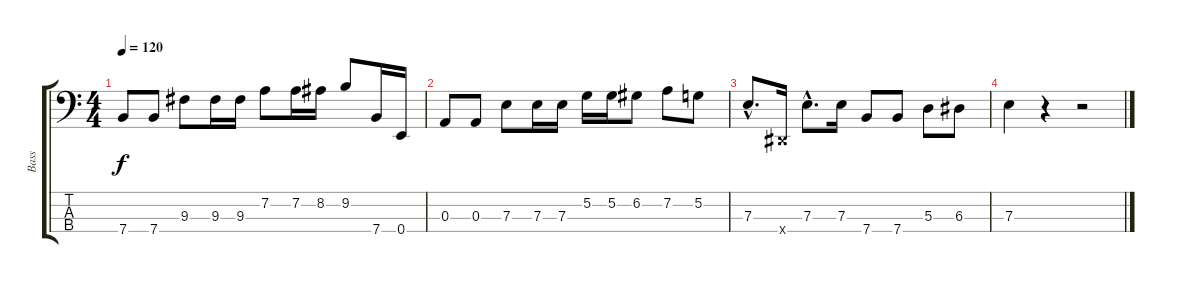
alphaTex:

\track ("Bass" "Bass") {instrument electricbassfinger}
\staff {score tabs}
\tuning (G2 D2 A1 E1) {hide}
\ts (4 4)
\tempo 120
\clef f4
\ks c
7.4.8{dy f} 7.4.8 9.3.8 9.3.16 9.3.16 7.2.8 7.2.16 8.2.16 9.2.8 7.4.16 0.4.16 |
0.3.8 0.3.8 7.3.8 7.3.16 7.3.16 5.2.16 5.2.16 6.2.8 7.2.8 5.2.8 |
7.3{hac}.8{d} -1.4{x}.16 7.3{hac}.8{d} 7.3.16 7.4.8 7.4.8 5.3.8 6.3.8 |
7.3.4 r.4 r.2
